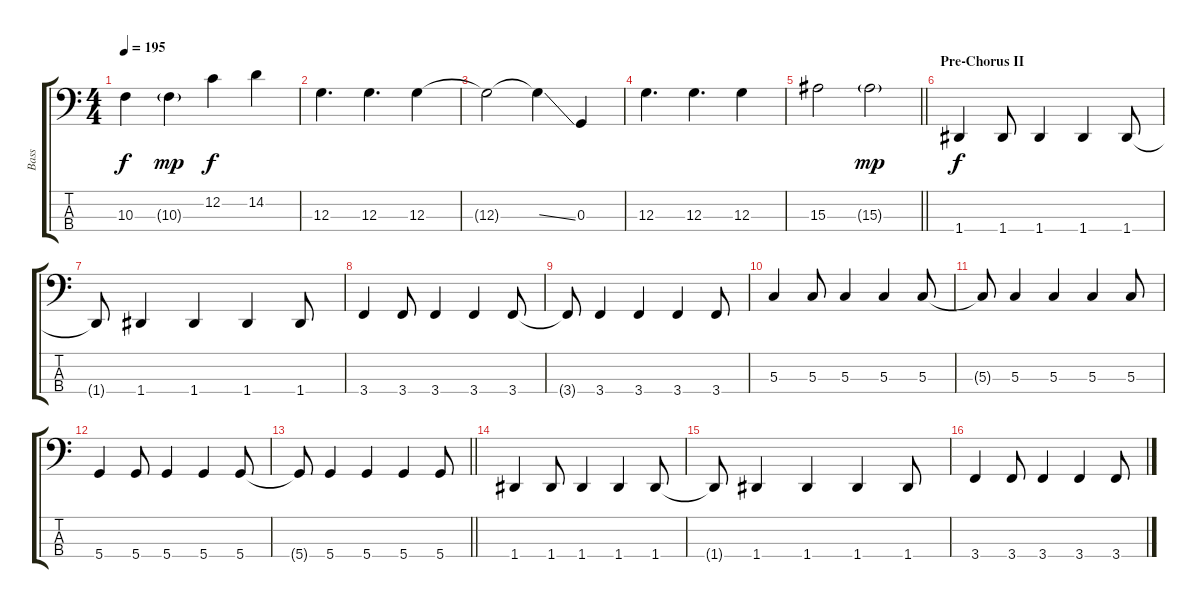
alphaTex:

\track ("Bass" "Bass") {instrument electricbasspick}
\staff {score tabs}
\tuning (F2 C2 G1 D1) {hide}
\ts (4 4)
\tempo 195
\clef f4
\ks c
10.3{t}.4{dy f} 10.3{g}.4{dy mp} 12.2.4{dy f} 14.2.4 |
12.3.4{d} 12.3.4{d} 12.3.4 |
12.3{t}.2 12.3{ss t}.4 0.3.4 |
12.3.4{d} 12.3.4{d} 12.3.4 |
\barLineRight lightlight
15.3.2 15.3{g}.2{dy mp} |
\section ("" "Pre-Chorus II")
1.4.4{dy f} 1.4.8 1.4.4 1.4.4 1.4.8 |
1.4{t}.8 1.4.4 1.4.4 1.4.4 1.4.8 |
3.4.4 3.4.8 3.4.4 3.4.4 3.4.8 |
3.4{t}.8 3.4.4 3.4.4 3.4.4 3.4.8 |
5.3.4 5.3.8 5.3.4 5.3.4 5.3.8 |
5.3{t}.8 5.3.4 5.3.4 5.3.4 5.3.8 |
5.4.4 5.4.8 5.4.4 5.4.4 5.4.8 |
\barLineRight lightlight
5.4{t}.8 5.4.4 5.4.4 5.4.4 5.4.8 |
\section ("" "")
1.4.4 1.4.8 1.4.4 1.4.4 1.4.8 |
1.4{t}.8 1.4.4 1.4.4 1.4.4 1.4.8 |
3.4.4 3.4.8 3.4.4 3.4.4 3.4.8
